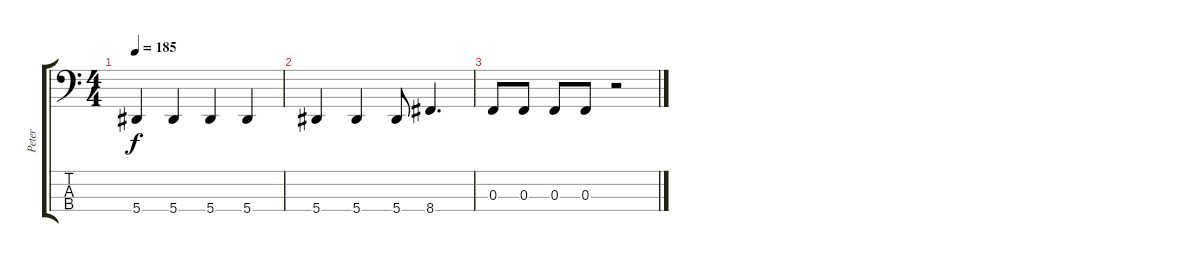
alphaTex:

\track ("Peter" "Peter") {instrument slapbass1}
\staff {score tabs}
\tuning (Eb2 Bb1 F1 Bb0) {hide}
\ts (4 4)
\tempo 185
\clef f4
\ks c
5.4.4{dy f} 5.4.4 5.4.4 5.4.4 |
5.4.4 5.4.4 5.4.8 8.4.4{d} |
0.3.8 0.3.8 0.3.8 0.3.8 r.2
